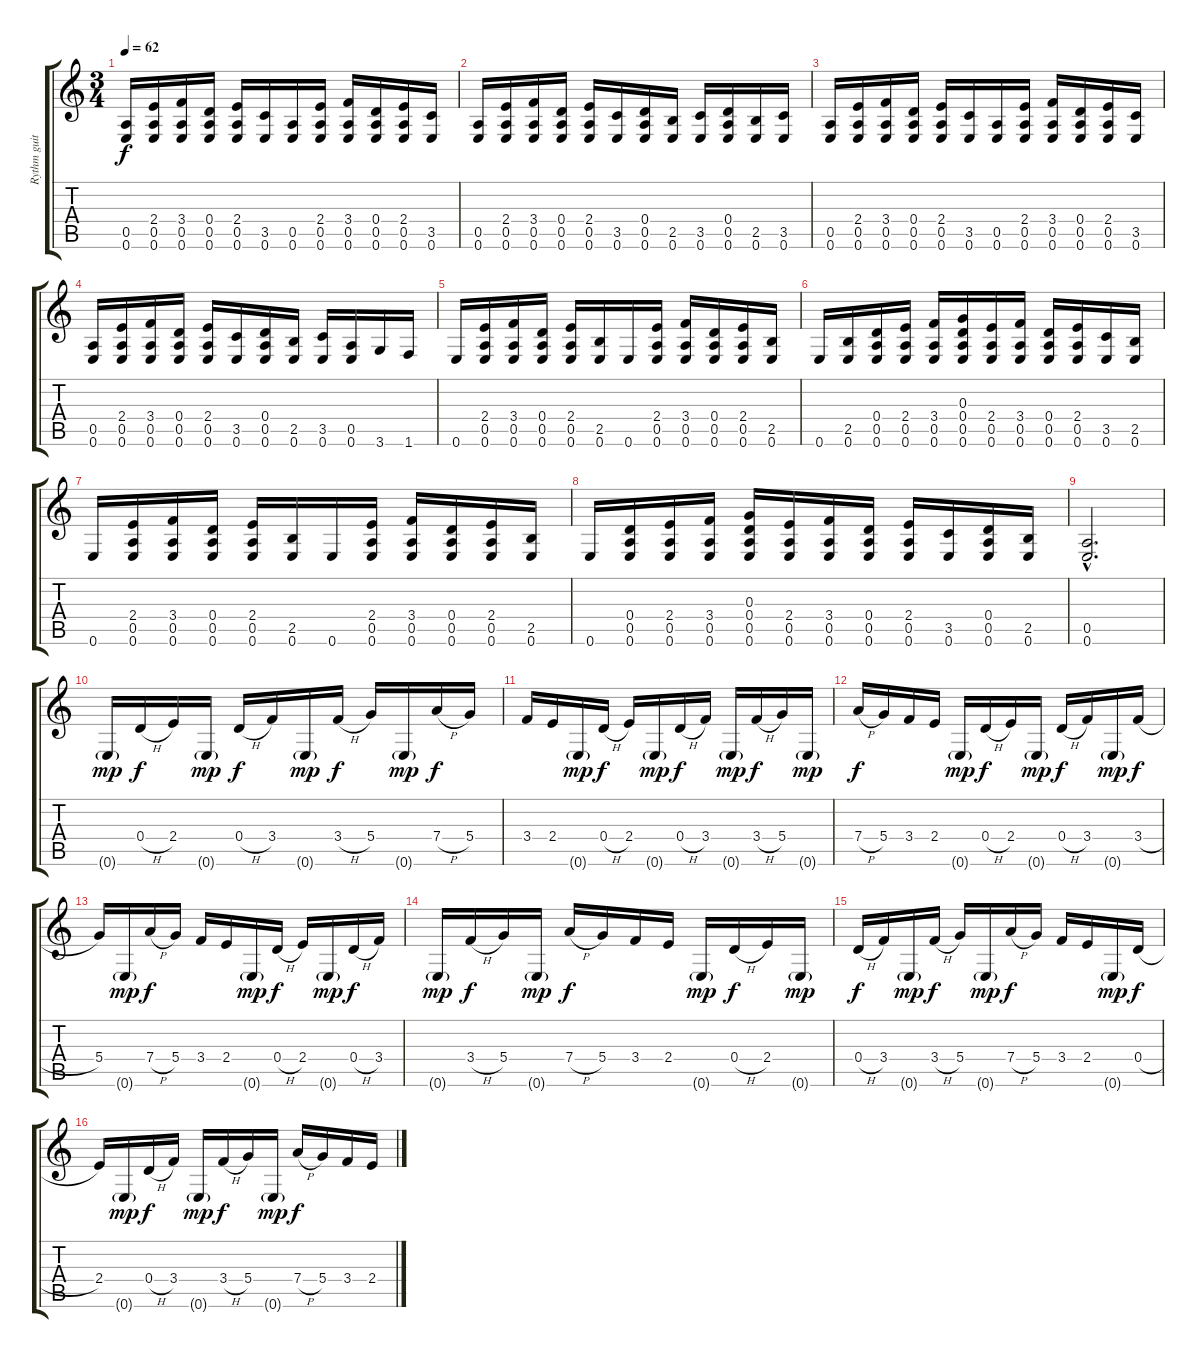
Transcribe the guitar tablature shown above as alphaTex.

\track ("Rythm guitar" "Rythm guit") {instrument guitarharmonics}
\staff {score tabs}
\tuning (E4 B3 G3 D3 A2 E2) {hide}
\ts (3 4)
\tempo 62
\clef g2
\ks c
(0.5 0.6).16{dy f instrument guitarharmonics} (2.4 0.5 0.6).16 (3.4 0.5 0.6).16 (0.4 0.5 0.6).16 (2.4 0.5 0.6).16 (3.5 0.6).16 (0.5 0.6).16 (2.4 0.5 0.6).16 (3.4 0.5 0.6).16 (0.4 0.5 0.6).16 (2.4 0.5 0.6).16 (3.5 0.6).16 |
(0.5 0.6).16 (2.4 0.5 0.6).16 (3.4 0.5 0.6).16 (0.4 0.5 0.6).16 (2.4 0.5 0.6).16 (3.5 0.6).16 (0.4 0.5 0.6).16 (2.5 0.6).16 (3.5 0.6).16 (0.4 0.5 0.6).16 (2.5 0.6).16 (3.5 0.6).16 |
(0.5 0.6).16 (2.4 0.5 0.6).16 (3.4 0.5 0.6).16 (0.4 0.5 0.6).16 (2.4 0.5 0.6).16 (3.5 0.6).16 (0.5 0.6).16 (2.4 0.5 0.6).16 (3.4 0.5 0.6).16 (0.4 0.5 0.6).16 (2.4 0.5 0.6).16 (3.5 0.6).16 |
(0.5 0.6).16 (2.4 0.5 0.6).16 (3.4 0.5 0.6).16 (0.4 0.5 0.6).16 (2.4 0.5 0.6).16 (3.5 0.6).16 (0.4 0.5 0.6).16 (2.5 0.6).16 (3.5 0.6).16 (0.5 0.6).16 3.6.16 1.6.16 |
0.6.16 (2.4 0.5 0.6).16 (3.4 0.5 0.6).16 (0.4 0.5 0.6).16 (2.4 0.5 0.6).16 (2.5 0.6).16 0.6.16 (2.4 0.5 0.6).16 (3.4 0.5 0.6).16 (0.4 0.5 0.6).16 (2.4 0.5 0.6).16 (2.5 0.6).16 |
0.6.16 (2.5 0.6).16 (0.4 0.5 0.6).16 (2.4 0.5 0.6).16 (3.4 0.5 0.6).16 (0.3 0.4 0.5 0.6).16 (2.4 0.5 0.6).16 (3.4 0.5 0.6).16 (0.4 0.5 0.6).16 (2.4 0.5 0.6).16 (3.5 0.6).16 (2.5 0.6).16 |
0.6.16 (2.4 0.5 0.6).16 (3.4 0.5 0.6).16 (0.4 0.5 0.6).16 (2.4 0.5 0.6).16 (2.5 0.6).16 0.6.16 (2.4 0.5 0.6).16 (3.4 0.5 0.6).16 (0.4 0.5 0.6).16 (2.4 0.5 0.6).16 (2.5 0.6).16 |
0.6.16 (0.4 0.5 0.6).16 (2.4 0.5 0.6).16 (3.4 0.5 0.6).16 (0.3 0.4 0.5 0.6).16 (2.4 0.5 0.6).16 (3.4 0.5 0.6).16 (0.4 0.5 0.6).16 (2.4 0.5 0.6).16 (3.5 0.6).16 (0.4 0.5 0.6).16 (2.5 0.6).16 |
(0.5{hac} 0.6{hac}).2{d} |
0.6{g}.16{dy mp} 0.4{h}.16{dy f} 2.4.16 0.6{g}.16{dy mp} 0.4{h}.16{dy f} 3.4.16 0.6{g}.16{dy mp} 3.4{h}.16{dy f} 5.4.16 0.6{g}.16{dy mp} 7.4{h}.16{dy f} 5.4.16 |
3.4.16 2.4.16 0.6{g}.16{dy mp} 0.4{h}.16{dy f} 2.4.16 0.6{g}.16{dy mp} 0.4{h}.16{dy f} 3.4.16 0.6{g}.16{dy mp} 3.4{h}.16{dy f} 5.4.16 0.6{g}.16{dy mp} |
7.4{h}.16{dy f} 5.4.16 3.4.16 2.4.16 0.6{g}.16{dy mp} 0.4{h}.16{dy f} 2.4.16 0.6{g}.16{dy mp} 0.4{h}.16{dy f} 3.4.16 0.6{g}.16{dy mp} 3.4{h}.16{dy f} |
5.4.16 0.6{g}.16{dy mp} 7.4{h}.16{dy f} 5.4.16 3.4.16 2.4.16 0.6{g}.16{dy mp} 0.4{h}.16{dy f} 2.4.16 0.6{g}.16{dy mp} 0.4{h}.16{dy f} 3.4.16 |
0.6{g}.16{dy mp} 3.4{h}.16{dy f} 5.4.16 0.6{g}.16{dy mp} 7.4{h}.16{dy f} 5.4.16 3.4.16 2.4.16 0.6{g}.16{dy mp} 0.4{h}.16{dy f} 2.4.16 0.6{g}.16{dy mp} |
0.4{h}.16{dy f} 3.4.16 0.6{g}.16{dy mp} 3.4{h}.16{dy f} 5.4.16 0.6{g}.16{dy mp} 7.4{h}.16{dy f} 5.4.16 3.4.16 2.4.16 0.6{g}.16{dy mp} 0.4{h}.16{dy f} |
2.4.16 0.6{g}.16{dy mp} 0.4{h}.16{dy f} 3.4.16 0.6{g}.16{dy mp} 3.4{h}.16{dy f} 5.4.16 0.6{g}.16{dy mp} 7.4{h}.16{dy f} 5.4.16 3.4.16 2.4.16
